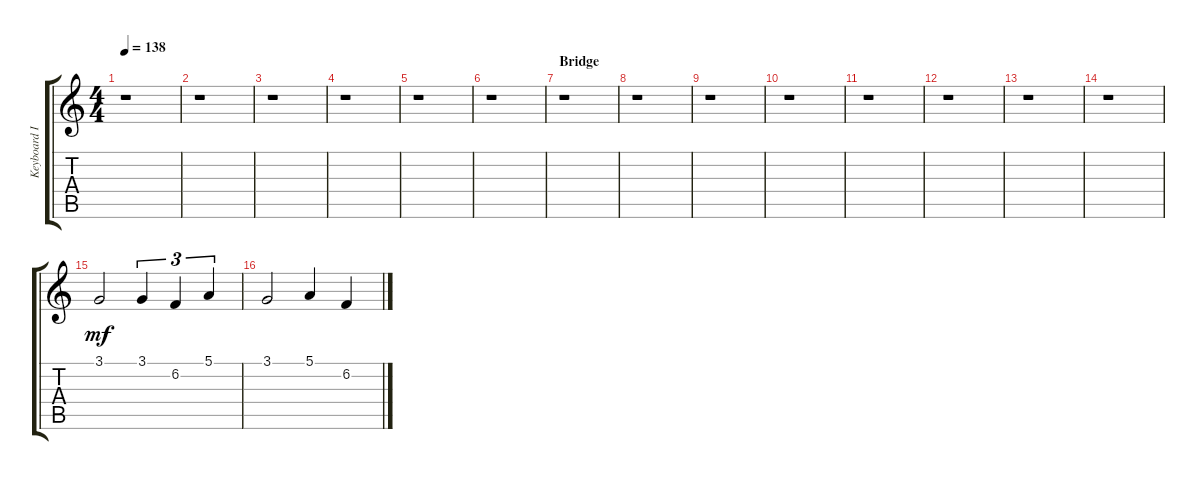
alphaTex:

\track ("Keyboard III" "Keyboard I") {instrument brasssection}
\staff {score tabs}
\tuning (E4 B3 G3 D3 A2 E2) {hide}
\ts (4 4)
\tempo 138
\clef g2
\ks c
r.1{dy f} |
r.1 |
r.1 |
r.1 |
r.1 |
r.1 |
\section ("" "Bridge")
r.1 |
r.1 |
r.1 |
r.1 |
r.1 |
r.1 |
r.1 |
r.1 |
3.1.2{dy mf volume 10 instrument viola} 3.1.4{tu (3 2)} 6.2.4{tu (3 2)} 5.1.4{tu (3 2)} |
3.1.2{volume 10 instrument viola} 5.1.4 6.2.4
